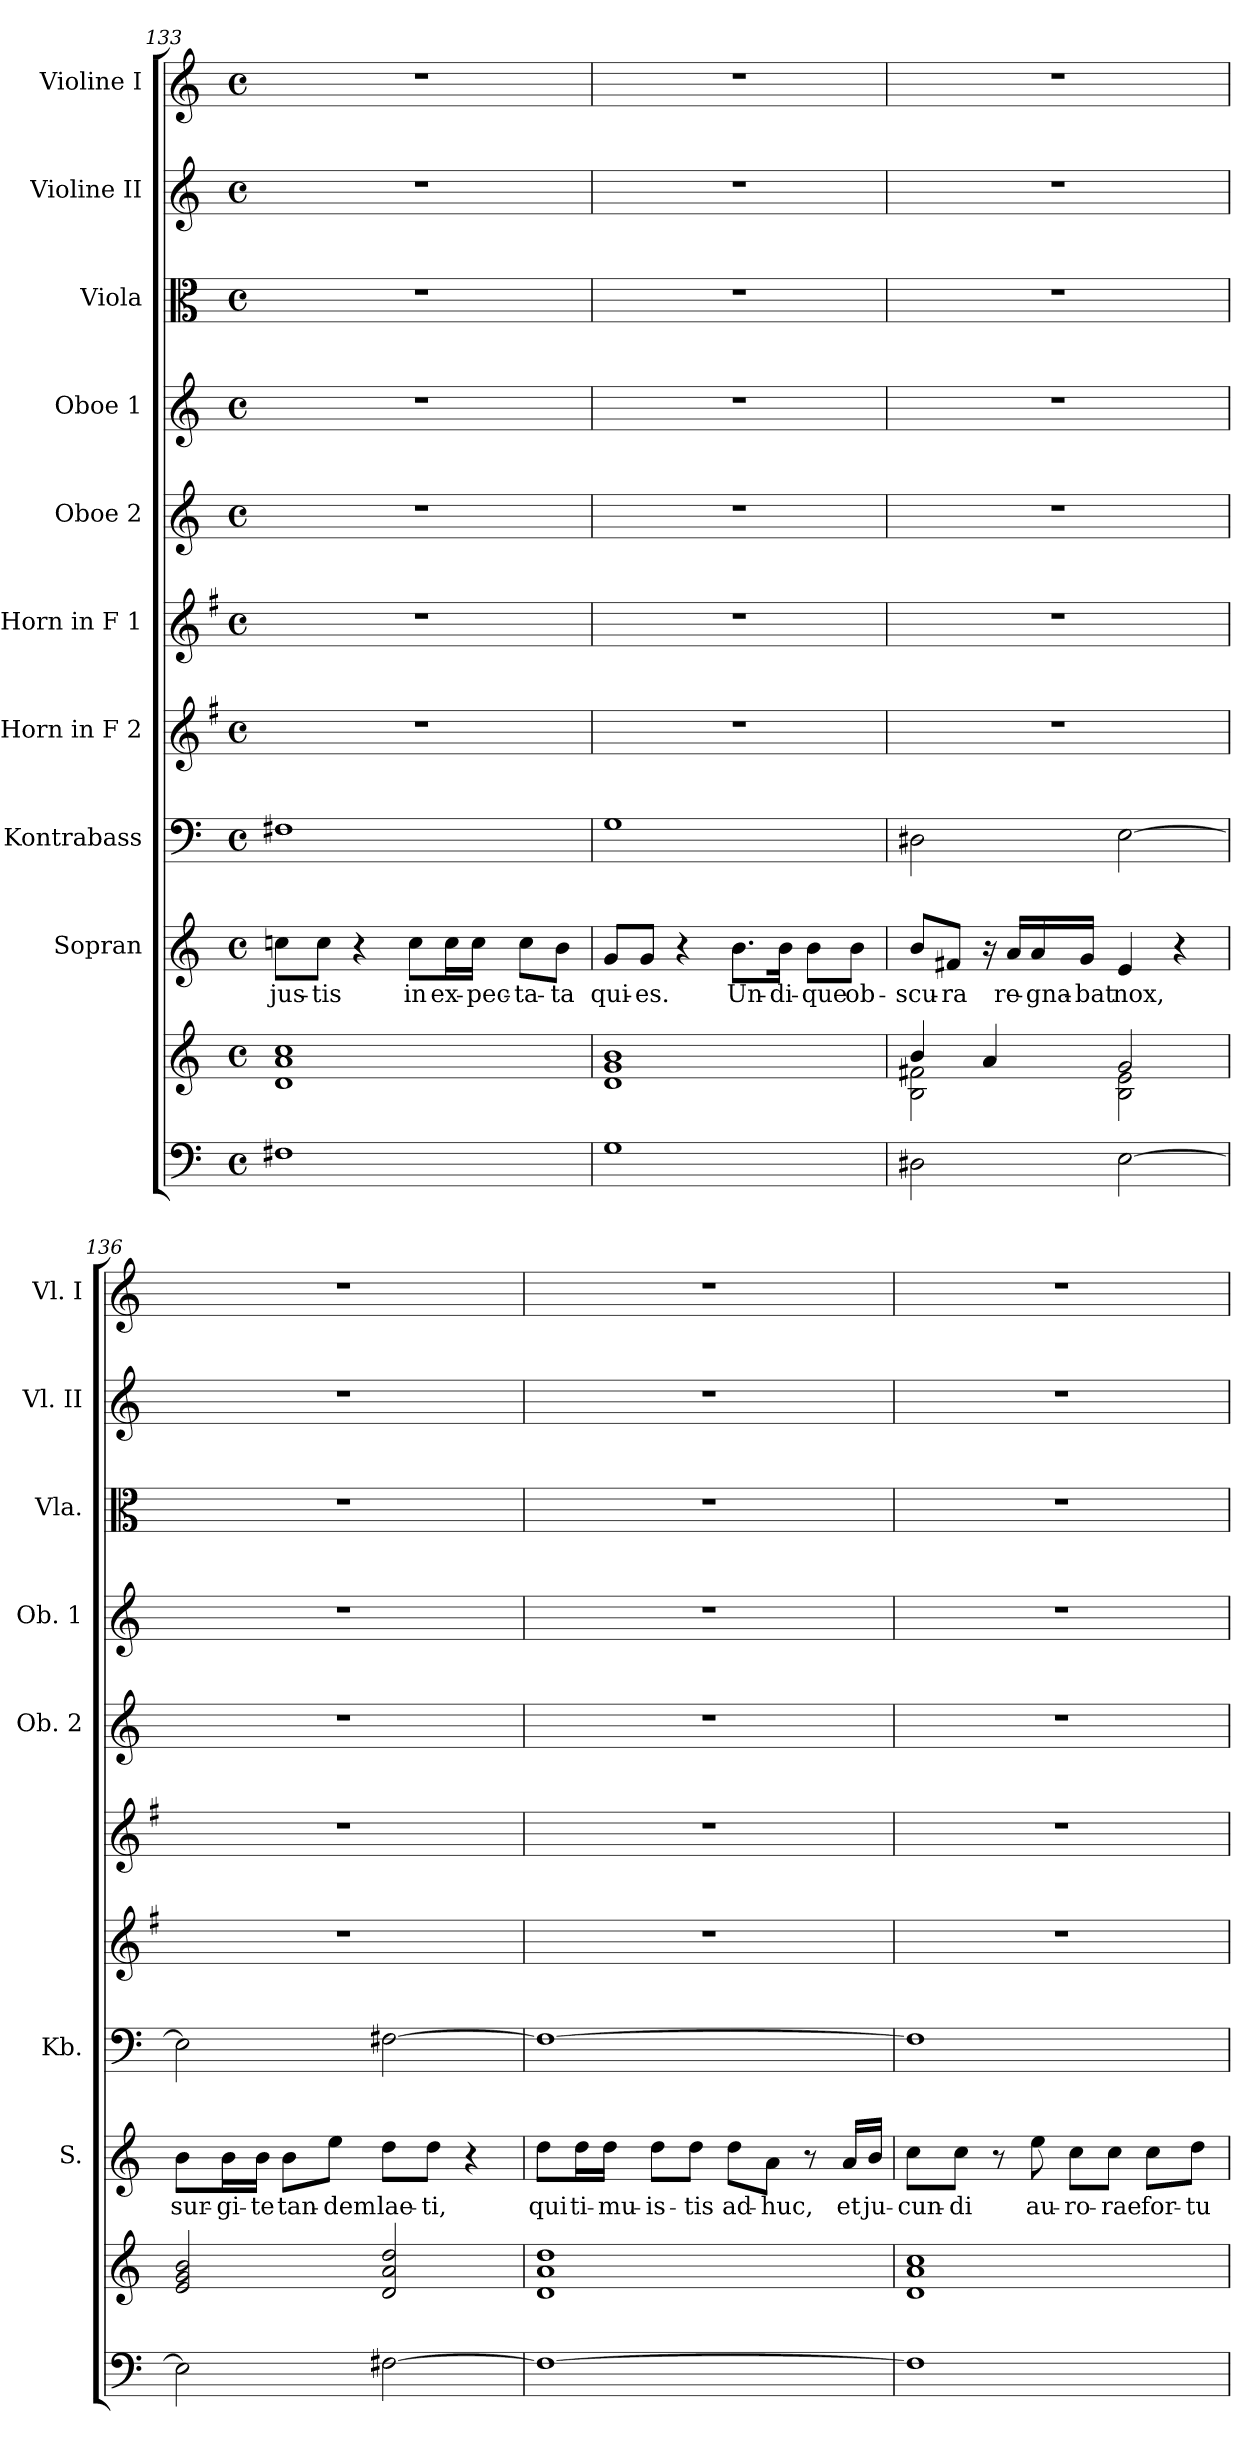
**kern	**kern	**kern	**text	**kern	**kern	**kern	**kern	**kern	**kern	**kern	**kern
*part10	*part10	*part9	*part9	*part8	*part7	*part6	*part5	*part4	*part3	*part2	*part1
*staff11	*staff10	*staff9	*staff9	*staff8	*staff7	*staff6	*staff5	*staff4	*staff3	*staff2	*staff1
*	*	*I"Sopran	*	*I"Kontrabass	*I"Horn in F 2	*I"Horn in F 1	*I"Oboe 2	*I"Oboe 1	*I"Viola	*I"Violine II	*I"Violine I
*	*	*I'S.	*	*I'Kb.	*	*	*I'Ob. 2	*I'Ob. 1	*I'Vla.	*I'Vl. II	*I'Vl. I
*clefF4	*clefG2	*clefG2	*	*clefF4	*clefG2	*clefG2	*clefG2	*clefG2	*clefC3	*clefG2	*clefG2
*	*	*	*	*ITrd7c12	*ITrd4c7	*ITrd4c7	*	*	*	*	*
*k[]	*k[]	*k[]	*	*k[]	*k[]	*k[]	*k[]	*k[]	*k[]	*k[]	*k[]
*C:	*C:	*C:	*	*C:	*C:	*C:	*C:	*C:	*C:	*C:	*C:
*M4/4	*M4/4	*M4/4	*	*M4/4	*M4/4	*M4/4	*M4/4	*M4/4	*M4/4	*M4/4	*M4/4
*met(c)	*met(c)	*met(c)	*	*met(c)	*met(c)	*met(c)	*met(c)	*met(c)	*met(c)	*met(c)	*met(c)
=133	=133	=133	=133	=133	=133	=133	=133	=133	=133	=133	=133
!	!	!	!LO:LY:b	!	!	!	!	!	!	!	!
1F#X	1d 1a 1cc	8ccn\L	jus-	1FF#X	1r	1r	1r	1r	1r	1r	1r
!	!	!	!LO:LY:b	!	!	!	!	!	!	!	!
.	.	8cc\J	-tis	.	.	.	.	.	.	.	.
.	.	4r	.	.	.	.	.	.	.	.	.
!	!	!	!LO:LY:b	!	!	!	!	!	!	!	!
.	.	8cc\L	in	.	.	.	.	.	.	.	.
!	!	!	!LO:LY:b	!	!	!	!	!	!	!	!
.	.	16cc\L	ex-	.	.	.	.	.	.	.	.
!	!	!	!LO:LY:b	!	!	!	!	!	!	!	!
.	.	16cc\JJ	-pec-	.	.	.	.	.	.	.	.
!	!	!	!LO:LY:b	!	!	!	!	!	!	!	!
.	.	8cc\L	-ta-	.	.	.	.	.	.	.	.
!	!	!	!LO:LY:b	!	!	!	!	!	!	!	!
.	.	8b\J	-ta	.	.	.	.	.	.	.	.
=134	=134	=134	=134	=134	=134	=134	=134	=134	=134	=134	=134
!	!	!	!LO:LY:b	!	!	!	!	!	!	!	!
1G	1d 1g 1b	8g/L	qui-	1GG	1r	1r	1r	1r	1r	1r	1r
!	!	!	!LO:LY:b	!	!	!	!	!	!	!	!
.	.	8g/J	-es.	.	.	.	.	.	.	.	.
.	.	4r	.	.	.	.	.	.	.	.	.
!	!	!	!LO:LY:b	!	!	!	!	!	!	!	!
.	.	8.b\L	Un-	.	.	.	.	.	.	.	.
!	!	!	!LO:LY:b	!	!	!	!	!	!	!	!
.	.	16b\Jk	-di-	.	.	.	.	.	.	.	.
!	!	!	!LO:LY:b	!	!	!	!	!	!	!	!
.	.	8b\L	-que	.	.	.	.	.	.	.	.
!	!	!	!LO:LY:b	!	!	!	!	!	!	!	!
.	.	8b\J	ob-	.	.	.	.	.	.	.	.
!!LO:PB:g=z
=135	=135	=135	=135	=135	=135	=135	=135	=135	=135	=135	=135
*	*^	*	*	*	*	*	*	*	*	*	*
!	!	!	!	!LO:LY:b	!	!	!	!	!	!	!	!
2D#X\	4b/	2B\ 2f#X\	8b/L	-scu-	2DD#X\	1r	1r	1r	1r	1r	1r	1r
!	!	!	!	!LO:LY:b	!	!	!	!	!	!	!	!
.	.	.	8f#X/J	-ra	.	.	.	.	.	.	.	.
.	4a/	.	16r	.	.	.	.	.	.	.	.	.
!	!	!	!	!LO:LY:b	!	!	!	!	!	!	!	!
.	.	.	16a/LL	re-	.	.	.	.	.	.	.	.
!	!	!	!	!LO:LY:b	!	!	!	!	!	!	!	!
.	.	.	16a/	-gna-	.	.	.	.	.	.	.	.
!	!	!	!	!LO:LY:b	!	!	!	!	!	!	!	!
.	.	.	16g/JJ	-bat	.	.	.	.	.	.	.	.
!	!	!	!	!LO:LY:b	!	!	!	!	!	!	!	!
[2E\	2g/	2B\ 2e\	4e/	nox,	[2EE\	.	.	.	.	.	.	.
.	.	.	4r	.	.	.	.	.	.	.	.	.
*	*v	*v	*	*	*	*	*	*	*	*	*	*
=136	=136	=136	=136	=136	=136	=136	=136	=136	=136	=136	=136
!	!	!	!LO:LY:b	!	!	!	!	!	!	!	!
2E\]	2e/ 2g/ 2b/	8b\L	sur-	2EE\]	1r	1r	1r	1r	1r	1r	1r
!	!	!	!LO:LY:b	!	!	!	!	!	!	!	!
.	.	16b\L	-gi-	.	.	.	.	.	.	.	.
!	!	!	!LO:LY:b	!	!	!	!	!	!	!	!
.	.	16b\JJ	-te	.	.	.	.	.	.	.	.
!	!	!	!LO:LY:b	!	!	!	!	!	!	!	!
.	.	8b\L	tan-	.	.	.	.	.	.	.	.
!	!	!	!LO:LY:b	!	!	!	!	!	!	!	!
.	.	8ee\J	-dem	.	.	.	.	.	.	.	.
!	!	!	!LO:LY:b	!	!	!	!	!	!	!	!
[2F#X\	2d/ 2a/ 2dd/	8dd\L	lae-	[2FF#X\	.	.	.	.	.	.	.
!	!	!	!LO:LY:b	!	!	!	!	!	!	!	!
.	.	8dd\J	-ti,	.	.	.	.	.	.	.	.
.	.	4r	.	.	.	.	.	.	.	.	.
=137	=137	=137	=137	=137	=137	=137	=137	=137	=137	=137	=137
!	!	!	!LO:LY:b	!	!	!	!	!	!	!	!
1F#_	1d 1a 1dd	8dd\L	qui	1FF#_	1r	1r	1r	1r	1r	1r	1r
!	!	!	!LO:LY:b	!	!	!	!	!	!	!	!
.	.	16dd\L	ti-	.	.	.	.	.	.	.	.
!	!	!	!LO:LY:b	!	!	!	!	!	!	!	!
.	.	16dd\JJ	-mu-	.	.	.	.	.	.	.	.
!	!	!	!LO:LY:b	!	!	!	!	!	!	!	!
.	.	8dd\L	-is-	.	.	.	.	.	.	.	.
!	!	!	!LO:LY:b	!	!	!	!	!	!	!	!
.	.	8dd\J	-tis	.	.	.	.	.	.	.	.
!	!	!	!LO:LY:b	!	!	!	!	!	!	!	!
.	.	8dd\L	ad-	.	.	.	.	.	.	.	.
!	!	!	!LO:LY:b	!	!	!	!	!	!	!	!
.	.	8a\J	-huc,	.	.	.	.	.	.	.	.
.	.	8r	.	.	.	.	.	.	.	.	.
!	!	!	!LO:LY:b	!	!	!	!	!	!	!	!
.	.	16a/LL	et	.	.	.	.	.	.	.	.
!	!	!	!LO:LY:b	!	!	!	!	!	!	!	!
.	.	16b/JJ	ju-	.	.	.	.	.	.	.	.
!!LO:PB:g=z
=138	=138	=138	=138	=138	=138	=138	=138	=138	=138	=138	=138
!	!	!	!LO:LY:b	!	!	!	!	!	!	!	!
1F#]	1d 1a 1cc	8cc\L	-cun-	1FF#]	1r	1r	1r	1r	1r	1r	1r
!	!	!	!LO:LY:b	!	!	!	!	!	!	!	!
.	.	8cc\J	-di	.	.	.	.	.	.	.	.
.	.	8r	.	.	.	.	.	.	.	.	.
!	!	!	!LO:LY:b	!	!	!	!	!	!	!	!
.	.	8ee\	au-	.	.	.	.	.	.	.	.
!	!	!	!LO:LY:b	!	!	!	!	!	!	!	!
.	.	8cc\L	-ro-	.	.	.	.	.	.	.	.
!	!	!	!LO:LY:b	!	!	!	!	!	!	!	!
.	.	8cc\J	-rae	.	.	.	.	.	.	.	.
!	!	!	!LO:LY:b	!	!	!	!	!	!	!	!
.	.	8cc\L	for-	.	.	.	.	.	.	.	.
!	!	!	!LO:LY:b	!	!	!	!	!	!	!	!
.	.	8dd\J	-tu-	.	.	.	.	.	.	.	.
=	=	=	=	=	=	=	=	=	=	=	=
*-	*-	*-	*-	*-	*-	*-	*-	*-	*-	*-	*-
